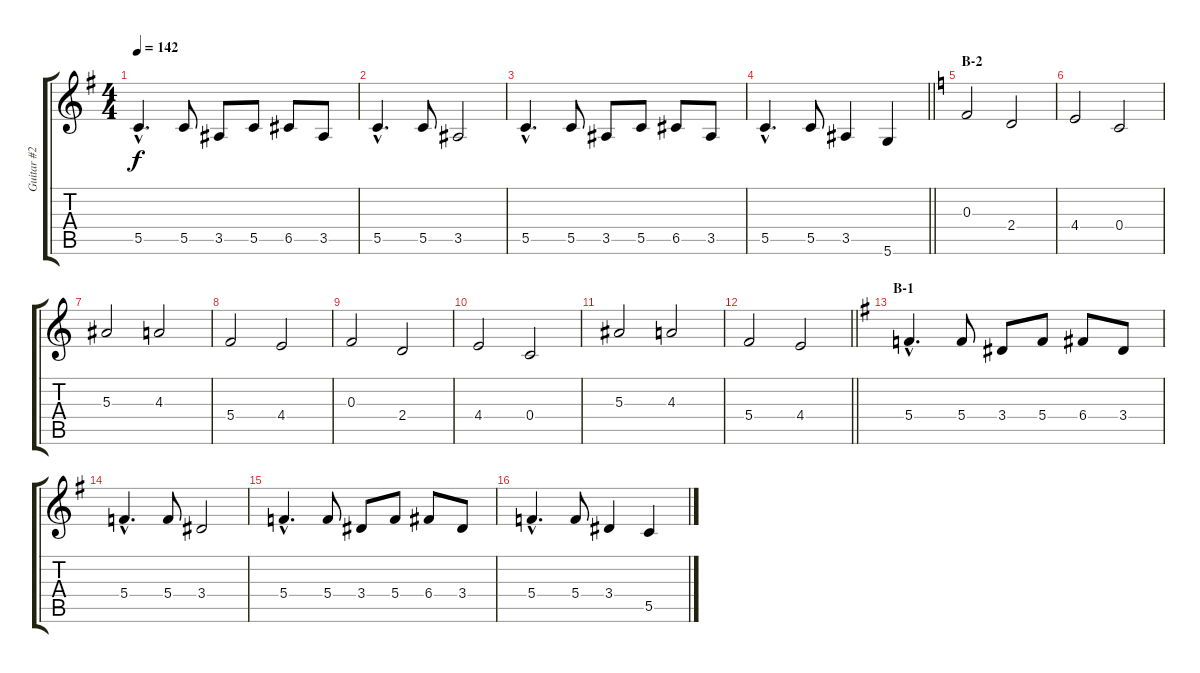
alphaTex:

\track ("Guitar #2" "Guitar #2") {instrument distortionguitar}
\staff {score tabs}
\tuning (D4 A3 F3 C3 G2 D2) {hide}
\ts (4 4)
\tempo 142
\clef g2
\ks g
5.5{hac}.4{d dy f} 5.5.8 3.5.8 5.5.8 6.5.8 3.5.8 |
5.5{hac}.4{d} 5.5.8 3.5.2 |
5.5{hac}.4{d} 5.5.8 3.5.8 5.5.8 6.5.8 3.5.8 |
\barLineRight lightlight
5.5{hac}.4{d} 5.5.8 3.5.4 5.6.4 |
\section ("" "B-2")
\ks c
0.3.2 2.4.2 |
4.4.2 0.4.2 |
5.3.2 4.3.2 |
5.4.2 4.4.2 |
0.3.2 2.4.2 |
4.4.2 0.4.2 |
5.3.2 4.3.2 |
\barLineRight lightlight
5.4.2 4.4.2 |
\section ("" "B-1")
\ks g
5.4{hac}.4{d} 5.4.8 3.4.8 5.4.8 6.4.8 3.4.8 |
5.4{hac}.4{d} 5.4.8 3.4.2 |
5.4{hac}.4{d} 5.4.8 3.4.8 5.4.8 6.4.8 3.4.8 |
5.4{hac}.4{d} 5.4.8 3.4.4 5.5.4
